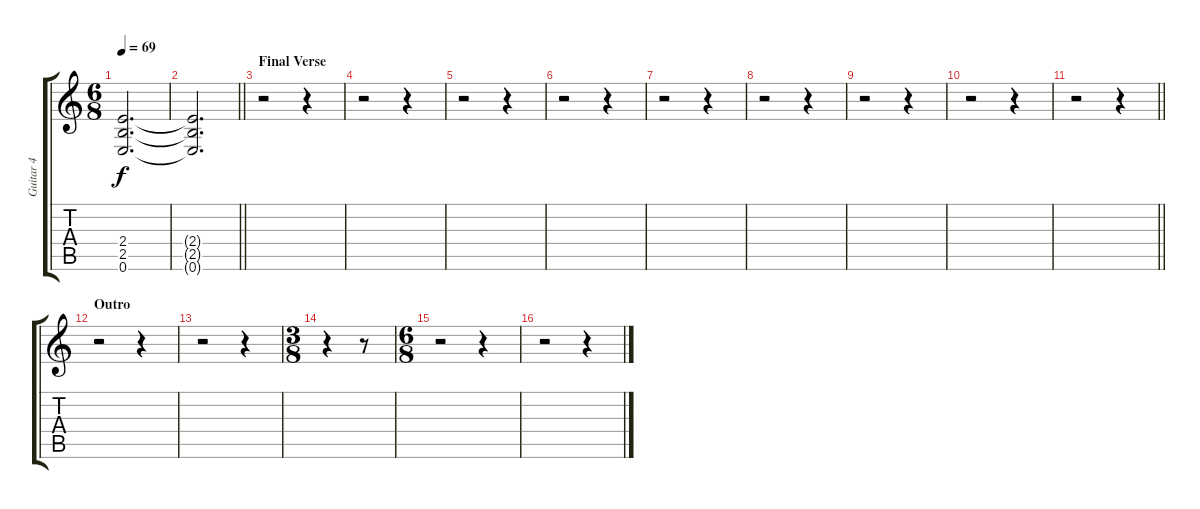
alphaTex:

\track ("Guitar 4" "Guitar 4") {instrument distortionguitar}
\staff {score tabs}
\tuning (E4 B3 G3 D3 A2 E2) {hide}
\ts (6 8)
\tempo 69
\clef g2
\ks c
(2.4{t} 2.5{t} 0.6{t}).2{d dy f} |
\barLineRight lightlight
(2.4{t} 2.5{t} 0.6{t}).2{d} |
\section ("" "Final Verse ")
r.2 r.4 |
r.2 r.4 |
r.2 r.4 |
r.2 r.4 |
r.2 r.4 |
r.2 r.4 |
r.2 r.4 |
r.2 r.4 |
\barLineRight lightlight
r.2 r.4 |
\section ("" "Outro")
r.2 r.4 |
r.2 r.4 |
\ts (3 8)
r.4 r.8 |
\ts (6 8)
r.2 r.4 |
r.2 r.4
